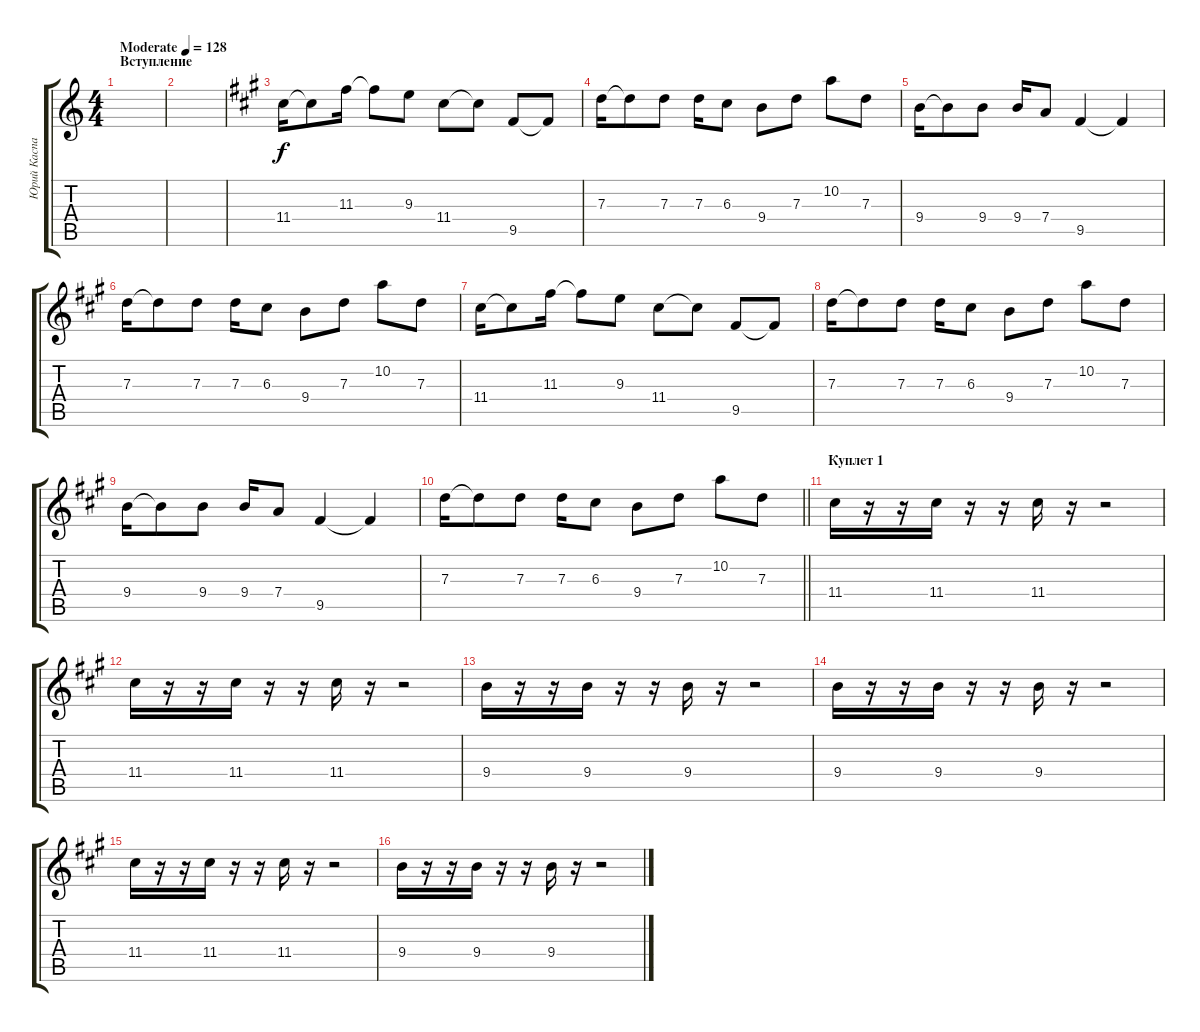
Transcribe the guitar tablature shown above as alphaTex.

\track ("Юрий Каспарян" "Юрий Каспа") {instrument electricguitarjazz}
\staff {score tabs}
\tuning (E4 B3 G3 D3 A2 E2) {hide}
\ts (4 4)
\section ("" "Вступление")
\tempo (128 "Moderate")
\clef g2
\ks c
|
|
\ks f#minor
11.4.16 11.4{t}.8 11.3.16 11.3{t}.8 9.3.8 11.4.8 11.4{t}.8 9.5.8 9.5{t}.8 |
7.3.16 7.3{t}.8 7.3.8 7.3.16 6.3.8 9.4.8 7.3.8 10.2.8 7.3.8 |
9.4.16 9.4{t}.8 9.4.8 9.4.16 7.4.8 9.5.4 9.5{t}.4 |
7.3.16 7.3{t}.8 7.3.8 7.3.16 6.3.8 9.4.8 7.3.8 10.2.8 7.3.8 |
11.4.16 11.4{t}.8 11.3.16 11.3{t}.8 9.3.8 11.4.8 11.4{t}.8 9.5.8 9.5{t}.8 |
7.3.16 7.3{t}.8 7.3.8 7.3.16 6.3.8 9.4.8 7.3.8 10.2.8 7.3.8 |
9.4.16 9.4{t}.8 9.4.8 9.4.16 7.4.8 9.5.4 9.5{t}.4 |
\barLineRight lightlight
7.3.16 7.3{t}.8 7.3.8 7.3.16 6.3.8 9.4.8 7.3.8 10.2.8 7.3.8 |
\section ("" "Куплет 1")
11.4.16 r.16 r.16 11.4.16 r.16 r.16 11.4.16 r.16 r.2 |
11.4.16 r.16 r.16 11.4.16 r.16 r.16 11.4.16 r.16 r.2 |
9.4.16 r.16 r.16 9.4.16 r.16 r.16 9.4.16 r.16 r.2 |
9.4.16 r.16 r.16 9.4.16 r.16 r.16 9.4.16 r.16 r.2 |
11.4.16 r.16 r.16 11.4.16 r.16 r.16 11.4.16 r.16 r.2 |
9.4.16 r.16 r.16 9.4.16 r.16 r.16 9.4.16 r.16 r.2
